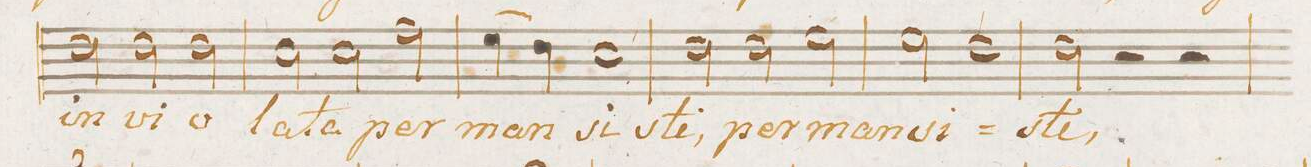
**kern	**text
*I"Alto.	*
*clefC3	*
*k[b-]	*
*M3/2	*
2e\	in-
2e\	-vi-
2e\	-o-
=25	=25
2d\	-la-
2d\	-ta
2g\	per-
=26	=26
(4f\	-man-
4e\)	.
1d	-si-
=27	=27
2e\	-sti,
2e\	per-
2f\	-man-
=28	=28
2f\	-si-
1e	.
=29	=29
2e\	-sti,
2r	.
2r	.
=30	=30
*-	*-
